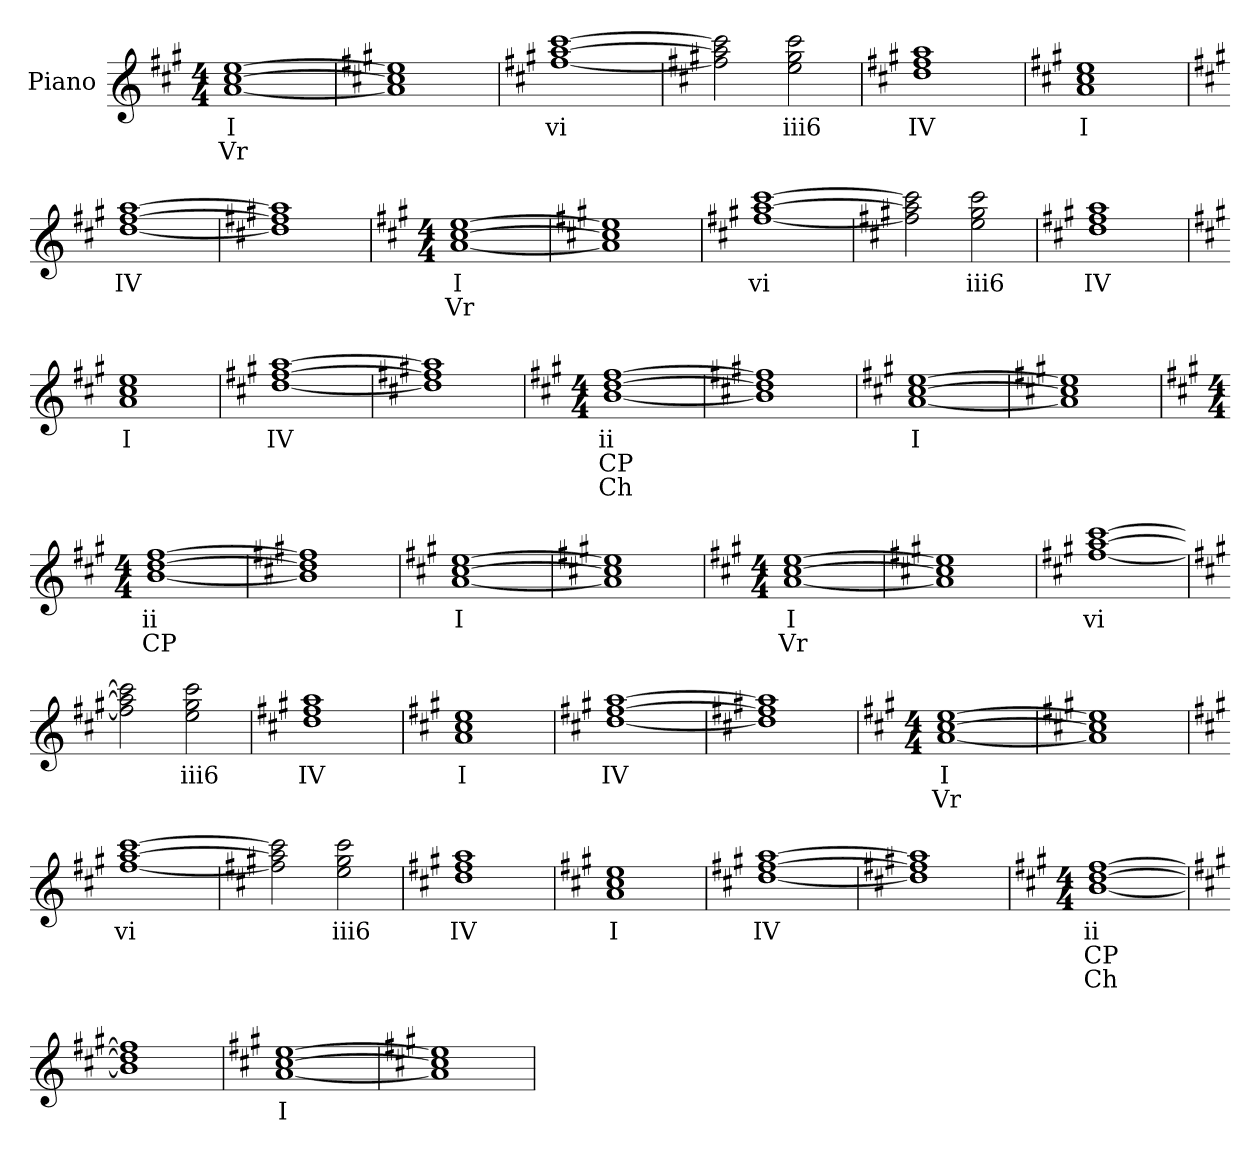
**kern	**text	**text	**text
*part1	*part1	*part1	*part1
*staff1	*staff1	*staff1	*staff1
*I"Piano	*	*	*
*I'Pno	*	*	*
*k[f#c#g#]	*	*	*
*A:	*	*	*
*M4/4	*	*	*
=	=	=	=
[1a [1cc# [1ee	I	Vr	.
=	=	=	=
*k[f#c#g#]	*	*	*
*A:	*	*	*
1a] 1cc#] 1ee]	.	.	.
=	=	=	=
*k[f#c#g#]	*	*	*
*A:	*	*	*
[1ff# [1aa [1ccc#	vi	.	.
=	=	=	=
*k[f#c#g#]	*	*	*
*A:	*	*	*
2ff#] 2aa] 2ccc#]	.	.	.
2ee 2gg# 2ccc#	iii6	.	.
=	=	=	=
*k[f#c#g#]	*	*	*
*A:	*	*	*
1dd 1ff# 1aa	IV	.	.
=	=	=	=
*k[f#c#g#]	*	*	*
*A:	*	*	*
1a 1cc# 1ee	I	.	.
=	=	=	=
*k[f#c#g#]	*	*	*
*A:	*	*	*
[1dd [1ff# [1aa	IV	.	.
=	=	=	=
*k[f#c#g#]	*	*	*
*A:	*	*	*
1dd] 1ff#] 1aa]	.	.	.
=	=	=	=
*k[f#c#g#]	*	*	*
*A:	*	*	*
*M4/4	*	*	*
[1a [1cc# [1ee	I	Vr	.
=	=	=	=
*k[f#c#g#]	*	*	*
*A:	*	*	*
1a] 1cc#] 1ee]	.	.	.
=	=	=	=
*k[f#c#g#]	*	*	*
*A:	*	*	*
[1ff# [1aa [1ccc#	vi	.	.
=	=	=	=
*k[f#c#g#]	*	*	*
*A:	*	*	*
2ff#] 2aa] 2ccc#]	.	.	.
2ee 2gg# 2ccc#	iii6	.	.
=	=	=	=
*k[f#c#g#]	*	*	*
*A:	*	*	*
1dd 1ff# 1aa	IV	.	.
=	=	=	=
*k[f#c#g#]	*	*	*
*A:	*	*	*
1a 1cc# 1ee	I	.	.
=	=	=	=
*k[f#c#g#]	*	*	*
*A:	*	*	*
[1dd [1ff# [1aa	IV	.	.
=	=	=	=
*k[f#c#g#]	*	*	*
*A:	*	*	*
1dd] 1ff#] 1aa]	.	.	.
=	=	=	=
*k[f#c#g#]	*	*	*
*A:	*	*	*
*M4/4	*	*	*
[1b [1dd [1ff#	ii	CP	Ch
=	=	=	=
*k[f#c#g#]	*	*	*
*A:	*	*	*
1b] 1dd] 1ff#]	.	.	.
=	=	=	=
*k[f#c#g#]	*	*	*
*A:	*	*	*
[1a [1cc# [1ee	I	.	.
=	=	=	=
*k[f#c#g#]	*	*	*
*A:	*	*	*
1a] 1cc#] 1ee]	.	.	.
=	=	=	=
*k[f#c#g#]	*	*	*
*A:	*	*	*
*M4/4	*	*	*
[1b [1dd [1ff#	ii	CP	.
=	=	=	=
*k[f#c#g#]	*	*	*
*A:	*	*	*
1b] 1dd] 1ff#]	.	.	.
=	=	=	=
*k[f#c#g#]	*	*	*
*A:	*	*	*
[1a [1cc# [1ee	I	.	.
=	=	=	=
*k[f#c#g#]	*	*	*
*A:	*	*	*
1a] 1cc#] 1ee]	.	.	.
=	=	=	=
*k[f#c#g#]	*	*	*
*A:	*	*	*
*M4/4	*	*	*
[1a [1cc# [1ee	I	Vr	.
=	=	=	=
*k[f#c#g#]	*	*	*
*A:	*	*	*
1a] 1cc#] 1ee]	.	.	.
=	=	=	=
*k[f#c#g#]	*	*	*
*A:	*	*	*
[1ff# [1aa [1ccc#	vi	.	.
=	=	=	=
*k[f#c#g#]	*	*	*
*A:	*	*	*
2ff#] 2aa] 2ccc#]	.	.	.
2ee 2gg# 2ccc#	iii6	.	.
=	=	=	=
*k[f#c#g#]	*	*	*
*A:	*	*	*
1dd 1ff# 1aa	IV	.	.
=	=	=	=
*k[f#c#g#]	*	*	*
*A:	*	*	*
1a 1cc# 1ee	I	.	.
=	=	=	=
*k[f#c#g#]	*	*	*
*A:	*	*	*
[1dd [1ff# [1aa	IV	.	.
=	=	=	=
*k[f#c#g#]	*	*	*
*A:	*	*	*
1dd] 1ff#] 1aa]	.	.	.
=	=	=	=
*k[f#c#g#]	*	*	*
*A:	*	*	*
*M4/4	*	*	*
[1a [1cc# [1ee	I	Vr	.
=	=	=	=
*k[f#c#g#]	*	*	*
*A:	*	*	*
1a] 1cc#] 1ee]	.	.	.
=	=	=	=
*k[f#c#g#]	*	*	*
*A:	*	*	*
[1ff# [1aa [1ccc#	vi	.	.
=	=	=	=
*k[f#c#g#]	*	*	*
*A:	*	*	*
2ff#] 2aa] 2ccc#]	.	.	.
2ee 2gg# 2ccc#	iii6	.	.
=	=	=	=
*k[f#c#g#]	*	*	*
*A:	*	*	*
1dd 1ff# 1aa	IV	.	.
=	=	=	=
*k[f#c#g#]	*	*	*
*A:	*	*	*
1a 1cc# 1ee	I	.	.
=	=	=	=
*k[f#c#g#]	*	*	*
*A:	*	*	*
[1dd [1ff# [1aa	IV	.	.
=	=	=	=
*k[f#c#g#]	*	*	*
*A:	*	*	*
1dd] 1ff#] 1aa]	.	.	.
=	=	=	=
*k[f#c#g#]	*	*	*
*A:	*	*	*
*M4/4	*	*	*
[1b [1dd [1ff#	ii	CP	Ch
=	=	=	=
*k[f#c#g#]	*	*	*
*A:	*	*	*
1b] 1dd] 1ff#]	.	.	.
=	=	=	=
*k[f#c#g#]	*	*	*
*A:	*	*	*
[1a [1cc# [1ee	I	.	.
=	=	=	=
*k[f#c#g#]	*	*	*
*A:	*	*	*
1a] 1cc#] 1ee]	.	.	.
=	=	=	=
*-	*-	*-	*-
